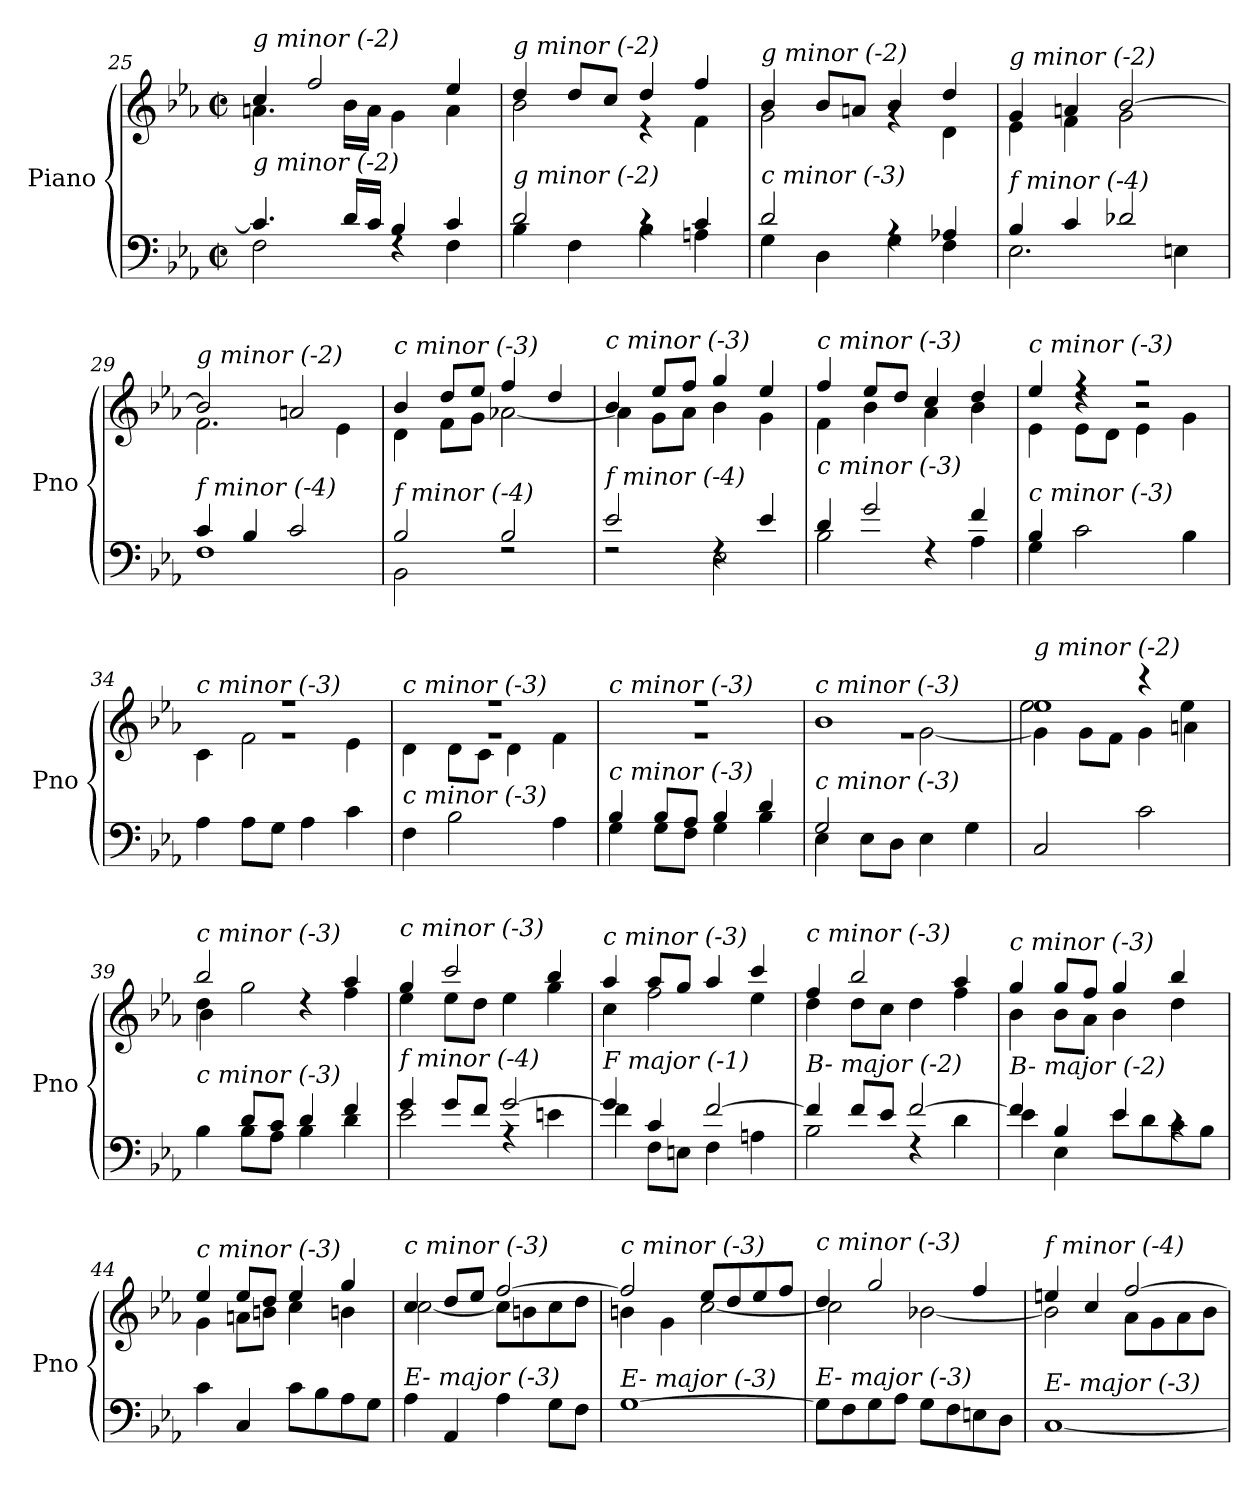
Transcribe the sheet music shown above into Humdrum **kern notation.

**kern	**kern
*part1	*part1
*staff2	*staff1
*I"Piano	*
*I'Pno	*
*clefF4	*clefG2
*k[b-e-a-]	*k[b-e-a-]
*M2/2	*M2/2
*met(c|)	*met(c|)
=25	=25
*^	*^
!	!	!LO:TX:i:t=g minor (-2)	!
!LO:TX:i:t=g minor (-2)	!	!	!
4.c/]	2F\	4cc/	4.an\
.	.	2ff/	.
16d/LL	.	.	16b-\LL
16c/JJ	.	.	16a\JJ
4B-/	4rF	.	4g\
4c/	4F\	4ee-/	4a\
=26	=26	=26	=26
!	!	!LO:TX:i:t=g minor (-2)	!
!LO:TX:i:t=g minor (-2)	!	!	!
2d/	4B-\	4dd/	2b-\
.	4F\	8dd/L	.
.	.	8cc/J	.
4rc	4B-\	4dd/	4r
4c/	4An\	4ff/	4f\
=27	=27	=27	=27
!	!	!LO:TX:i:t=g minor (-2)	!
!LO:TX:i:t=c minor (-3)	!	!	!
2d/	4G\	4b-/	2g\
.	4D\	8b-/L	.
.	.	8an/J	.
4rA	4G\	4b-/	4rg
4A-X/	4F\	4dd/	4d\
=28	=28	=28	=28
!	!	!LO:TX:i:t=g minor (-2)	!
!LO:TX:i:t=f minor (-4)	!	!	!
4B-/	2.E-\	4g/	4e-\
4c/	.	4an/	4f\
2d-X/	.	[2b-/	2g\
.	4En\	.	.
=29	=29	=29	=29
!	!	!LO:TX:i:t=g minor (-2)	!
!LO:TX:i:t=f minor (-4)	!	!	!
4c/	1F	2b-/]	2.f\
4B-/	.	.	.
2c/	.	2an/	.
.	.	.	4e-\
=30	=30	=30	=30
!	!	!LO:TX:i:t=c minor (-3)	!
!LO:TX:i:t=f minor (-4)	!	!	!
2B-/	2BB-\	4b-/	4d\
.	.	8dd/L	8f\L
.	.	8ee-/J	8g\J
2B-/	2rF	4ff/	[2a-X\
.	.	4dd/	.
!!LO:LB:g=z	!!
=31	=31	=31	=31
!	!	!LO:TX:i:t=c minor (-3)	!
!LO:TX:i:t=f minor (-4)	!	!	!
2e-/	2rF	4b-/	4a-\]
.	.	8ee-/L	8g\L
.	.	8ff/J	8a-\J
4rF	2E-\	4gg/	4b-\
4e-/	.	4ee-/	4g\
=32	=32	=32	=32
!	!	!LO:TX:i:t=c minor (-3)	!
!LO:TX:i:t=c minor (-3)	!	!	!
4d/	2B-\	4ff/	4f\
2g/	.	8ee-/L	4b-\
.	.	8dd/J	.
.	4rF	4cc/	4a-\
4f/	4A-\	4dd/	4b-\
=33	=33	=33	=33
*	*^	*^	*^
!	!	!	!LO:TX:i:t=c minor (-3)	!	!	!
!LO:TX:i:t=c minor (-3)	!	!	!	!	!	!
4B-/	4ryy	4G\	4ee-/	4ryy	4e-\	4ryy
2.ryy	2c\	2.ryy	4rdd	4rff	8e-\L	2.ryy
.	.	.	.	.	8d\J	.
.	.	.	2r	2rff	4e-\	.
.	4B-\	.	.	.	4g\	.
*	*v	*v	*	*	*	*
*	*	*	*	*v	*v
=34	=34	=34	=34	=34
!	!	!LO:TX:i:t=c minor (-3)	!	!
!LO:TX:i:t=c minor (-3)	!	!	!	!
*v	*v	*	*	*
4A-\	1rg	1rff	4c\
8A-\L	.	.	2f\
8G\J	.	.	.
4A-\	.	.	.
4c\	.	.	4e-\
=35	=35	=35	=35
!	!LO:TX:i:t=c minor (-3)	!	!
!LO:TX:i:t=c minor (-3)	!	!	!
4F\	1rg	1rff	4d\
2B-\	.	.	8d\L
.	.	.	8c\J
.	.	.	4d\
4A-\	.	.	4f\
=36	=36	=36	=36
*^	*	*	*
!	!	!LO:TX:i:t=c minor (-3)	!	!
!LO:TX:i:t=c minor (-3)	!	!	!	!
*	*	*	*v	*v
4B-/	4G\	1rg	1rff
8B-/L	8G\L	.	.
8A-/J	8F\J	.	.
4B-/	4G\	.	.
4d/	4B-\	.	.
=37	=37	=37	=37
*	*^	*	*^
!	!	!	!LO:TX:i:t=c minor (-3)	!	!
!LO:TX:i:t=c minor (-3)	!	!	!	!	!
2ryy	2G/	4E-\	1rg	2ryy	1b-
.	.	8E-\L	.	.	.
.	.	8D\J	.	.	.
2ryy	2ryy	4E-\	.	[2g\	.
.	.	4G\	.	.	.
=38	=38	=38	=38	=38	=38
!	!	!	!LO:TX:i:t=g minor (-2)	!	!
!LO:TX:i:t=c minor (-3)	!	!	!	!	!
*v	*v	*v	*	*	*
2C/	1ee-	4g\]	2ee-\
.	.	8g\L	.
.	.	8f\J	.
2c\	.	4g\	4rccc
.	.	4an\	4ee-\
!!LO:PB:g=z
=39	=39	=39	=39
*^	*	*	*^
*	*^	*	*	*	*
!	!	!	!LO:TX:i:t=c minor (-3)	!	!	!
!LO:TX:i:t=c minor (-3)	!	!	!	!	!	!
4ryy	4B-\	4ryy	2bb-/	4dd\	4b-\	4ryy
2.ryy	8d/L	8B-\L	.	2gg\	2.ryy	2.ryy
.	8c/J	8A-\J	.	.	.	.
.	4d/	4B-\	4rdd	.	.	.
.	4f/	4d\	4aa-/	4ff\	.	.
*	*	*	*	*v	*v	*v
=40	=40	=40	=40	=40
!	!	!	!LO:TX:i:t=c minor (-3)	!
!LO:TX:i:t=f minor (-4)	!	!	!	!
*	*v	*v	*	*
4g/	2e-\	4gg/	4ee-\
8g/L	.	2ccc/	8ee-\L
8f/J	.	.	8dd\J
[2g/	4rA	.	4ee-\
.	4en\	4bb-/	4gg\
=41	=41	=41	=41
!	!	!LO:TX:i:t=c minor (-3)	!
!LO:TX:i:t=F major (-1)	!	!	!
4g/]	4f\	4aa-/	4cc\
4c/	8F\L	8aa-/L	2ff\
.	8En\J	8gg/J	.
[2f/	4F\	4aa-/	.
.	4An\	4ccc/	4ee-\
=42	=42	=42	=42
!	!	!LO:TX:i:t=c minor (-3)	!
!LO:TX:i:t=B- major (-2)	!	!	!
4f/]	2B-\	4ff/	4dd\
8f/L	.	2bb-/	8dd\L
8e-/J	.	.	8cc\J
[2f/	4rF	.	4dd\
.	4d\	4aa-/	4ff\
=43	=43	=43	=43
!	!	!LO:TX:i:t=c minor (-3)	!
!LO:TX:i:t=B- major (-2)	!	!	!
4f/]	4e-\	4gg/	4b-\
4B-/	4E-\	8gg/L	8b-\L
.	.	8ff/J	8a-\J
4e-/	8e-\L	4gg/	4b-\
.	8d\	.	.
4rc	8c\	4bb-/	4dd\
.	8B-\J	.	.
=44	=44	=44	=44
!	!	!LO:TX:i:t=c minor (-3)	!
!LO:TX:i:t=E- major (-3)	!	!	!
*v	*v	*	*
4c\	4ee-/	4g\
4C/	8ee-/L	8an\L
.	8dd/J	8bn\J
8c\L	4ee-/	4cc\
8B-\	.	.
8A-\	4gg/	4bn\
8G\J	.	.
=45	=45	=45
!	!LO:TX:i:t=c minor (-3)	!
!LO:TX:i:t=E- major (-3)	!	!
4A-\	4cc/	[2cc\
4AA-/	8dd/L	.
.	8ee-/J	.
4A-\	[2ff/	8cc\L]
.	.	8bn\
8G\L	.	8cc\
8F\J	.	8dd\J
!!LO:LB:g=z	!!
=46	=46	=46
!	!LO:TX:i:t=c minor (-3)	!
!LO:TX:i:t=E- major (-3)	!	!
[1G	2ff/]	4bn\
.	.	4g\
.	8ee-/L	[2cc\
.	8dd/	.
.	8ee-/	.
.	8ff/J	.
=47	=47	=47
!	!LO:TX:i:t=c minor (-3)	!
!LO:TX:i:t=E- major (-3)	!	!
8G\L]	4dd/	2cc\]
8F\	.	.
8G\	2gg/	.
8A-\J	.	.
8G\L	.	[2b-X\
8F\	.	.
8En\	4ff/	.
8D\J	.	.
=48	=48	=48
!	!LO:TX:i:t=f minor (-4)	!
!LO:TX:i:t=E- major (-3)	!	!
[1C	4een/	2b-\]
.	4cc/	.
.	[2ff/	8a-\L
.	.	8g\
.	.	8a-\
.	.	8b-\J
*	*v	*v
=	=
*-	*-
